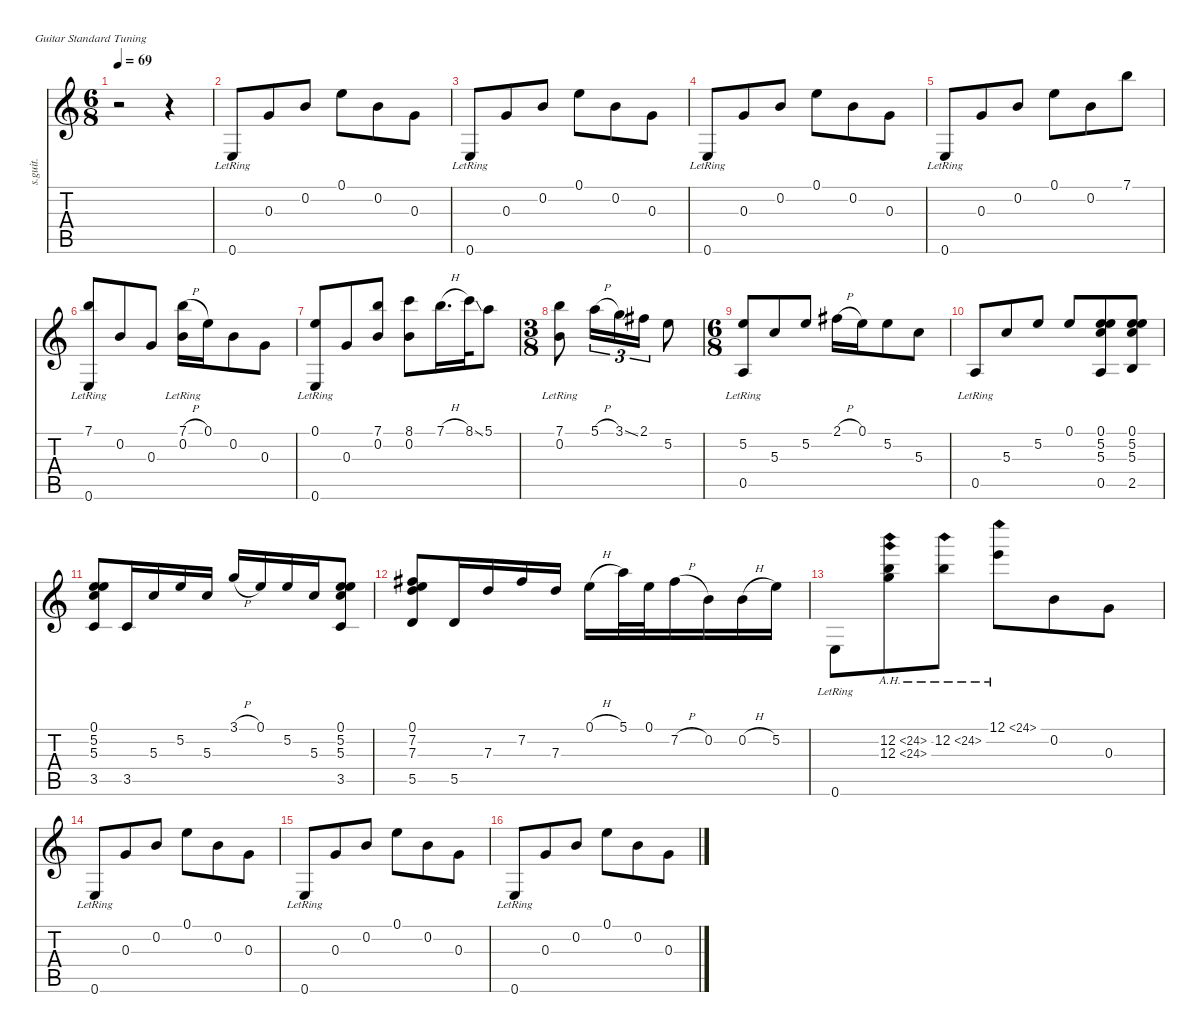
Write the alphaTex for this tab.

\defaultSystemsLayout 4
\hideDynamics
\bracketExtendMode nobrackets
\track ("Guitar I (clean)" "s.guit.") {instrument acousticguitarsteel}
\staff {score tabs}
\tuning (E4 B3 G3 D3 A2 E2)
\ts (6 8)
\tempo 69
\clef g2
\ks c
r.2{dy f instrument acousticguitarsteel beam Down} r.4{beam Down} |
0.6{lr}.8{beam Up} 0.3.8{beam Up} 0.2.8{beam Up} 0.1.8{beam Down} 0.2.8{beam Down} 0.3.8{beam Down} |
0.6{lr}.8{beam Up} 0.3.8{beam Up} 0.2.8{beam Up} 0.1.8{beam Down} 0.2.8{beam Down} 0.3.8{beam Down} |
0.6{lr}.8{beam Up} 0.3.8{beam Up} 0.2.8{beam Up} 0.1.8{beam Down} 0.2.8{beam Down} 0.3.8{beam Down} |
0.6{lr}.8{beam Up} 0.3.8{beam Up} 0.2.8{beam Up} 0.1.8{beam Down} 0.2.8{beam Down} 7.1.8{beam Down} |
(7.1 0.6{lr}).8{beam Up} 0.2.8{beam Up} 0.3.8{beam Up} (7.1{h} 0.2{lr}).16{beam Down} 0.1.16{beam Down} 0.2.8{beam Down} 0.3.8{beam Down} |
(0.1 0.6{lr}).8{beam Up} 0.3.8{beam Up} (7.1 0.2).8{beam Up} (8.1 0.2).8{beam Down} 7.1{h}.16{d beam Down} 8.1{ss}.32{beam Down} 5.1.8{beam Down} |
\ts (3 8)
(7.1 0.2{lr}).8{beam Down} 5.1{h}.16{tu (3 2) beam Down} 3.1{ss}.16{tu (3 2) beam Down} 2.1{acc #}.16{tu (3 2) beam Down} 5.2.8{beam Down} |
\ts (6 8)
(5.2 0.5{lr}).8{beam Up} 5.3.8{beam Up} 5.2.8{beam Up} 2.1{h acc #}.16{beam Down} 0.1.16{beam Down} 5.2.8{beam Down} 5.3.8{beam Down} |
0.5{lr}.8{beam Up} 5.3.8{beam Up} 5.2.8{beam Up} 0.1.8{beam Up} (0.1 5.2 5.3 0.5).8{beam Up} (0.1 5.2 5.3 2.5).8{beam Up} |
(0.1 5.2 5.3 3.5).8{beam Up} 3.5.16{beam Up} 5.3.16{beam Up} 5.2.16{beam Up} 5.3.16{beam Up} 3.1{h}.16{beam Up} 0.1.16{beam Up} 5.2.16{beam Up} 5.3.16{beam Up} (0.1 5.2 5.3 3.5).8{beam Up} |
(0.1 7.2{acc #} 7.3 5.5).8{beam Up} 5.5.16{beam Up} 7.3.16{beam Up} 7.2{acc #}.16{beam Up} 7.3.16{beam Up} 0.1{h}.16{beam Down} 5.1.32{beam Down} 0.1.32{beam Down} 7.2{h acc #}.16{beam Down} 0.2.16{beam Down} 0.2{h}.16{beam Down} 5.2.16{beam Down} |
0.6{lr}.8{beam Down} (12.2{ah 12} 12.3{ah 12}).8{beam Down} 12.2{ah 12}.8{beam Down} 12.1{ah 12}.8{beam Down} 0.2.8{beam Down} 0.3.8{beam Down} |
0.6{lr}.8{beam Up} 0.3.8{beam Up} 0.2.8{beam Up} 0.1.8{beam Down} 0.2.8{beam Down} 0.3.8{beam Down} |
0.6{lr}.8{beam Up} 0.3.8{beam Up} 0.2.8{beam Up} 0.1.8{beam Down} 0.2.8{beam Down} 0.3.8{beam Down} |
0.6{lr}.8{beam Up} 0.3.8{beam Up} 0.2.8{beam Up} 0.1.8{beam Down} 0.2.8{beam Down} 0.3.8{beam Down}
